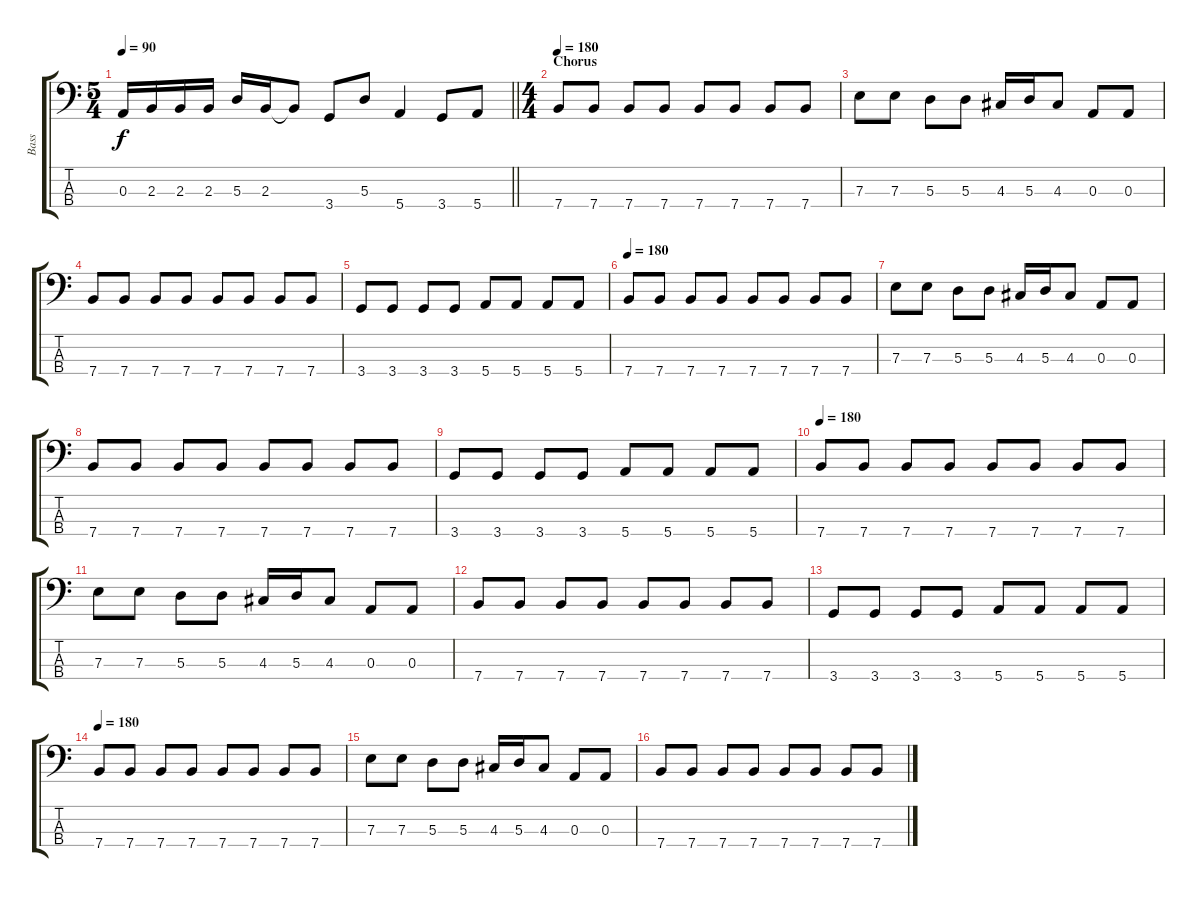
\track ("Bass" "Bass") {instrument electricbasspick}
\staff {score tabs}
\tuning (G2 D2 A1 E1) {hide}
\ts (5 4)
\tempo 90
\clef f4
\barLineRight lightlight
\ks c
0.3.16{dy f} 2.3.16 2.3.16 2.3.16 5.3.16 2.3.16 2.3{t}.8 3.4.8 5.3.8 5.4.4 3.4.8 5.4.8 |
\ts (4 4)
\section ("" "Chorus")
\tempo 180
7.4.8 7.4.8 7.4.8 7.4.8 7.4.8 7.4.8 7.4.8 7.4.8 |
7.3.8 7.3.8 5.3.8 5.3.8 4.3.16 5.3.16 4.3.8 0.3.8 0.3.8 |
7.4.8 7.4.8 7.4.8 7.4.8 7.4.8 7.4.8 7.4.8 7.4.8 |
3.4.8 3.4.8 3.4.8 3.4.8 5.4.8 5.4.8 5.4.8 5.4.8 |
\tempo 180
7.4.8 7.4.8 7.4.8 7.4.8 7.4.8 7.4.8 7.4.8 7.4.8 |
7.3.8 7.3.8 5.3.8 5.3.8 4.3.16 5.3.16 4.3.8 0.3.8 0.3.8 |
7.4.8 7.4.8 7.4.8 7.4.8 7.4.8 7.4.8 7.4.8 7.4.8 |
3.4.8 3.4.8 3.4.8 3.4.8 5.4.8 5.4.8 5.4.8 5.4.8 |
\tempo 180
7.4.8 7.4.8 7.4.8 7.4.8 7.4.8 7.4.8 7.4.8 7.4.8 |
7.3.8 7.3.8 5.3.8 5.3.8 4.3.16 5.3.16 4.3.8 0.3.8 0.3.8 |
7.4.8 7.4.8 7.4.8 7.4.8 7.4.8 7.4.8 7.4.8 7.4.8 |
3.4.8 3.4.8 3.4.8 3.4.8 5.4.8 5.4.8 5.4.8 5.4.8 |
\tempo 180
7.4.8 7.4.8 7.4.8 7.4.8 7.4.8 7.4.8 7.4.8 7.4.8 |
7.3.8 7.3.8 5.3.8 5.3.8 4.3.16 5.3.16 4.3.8 0.3.8 0.3.8 |
7.4.8 7.4.8 7.4.8 7.4.8 7.4.8 7.4.8 7.4.8 7.4.8
